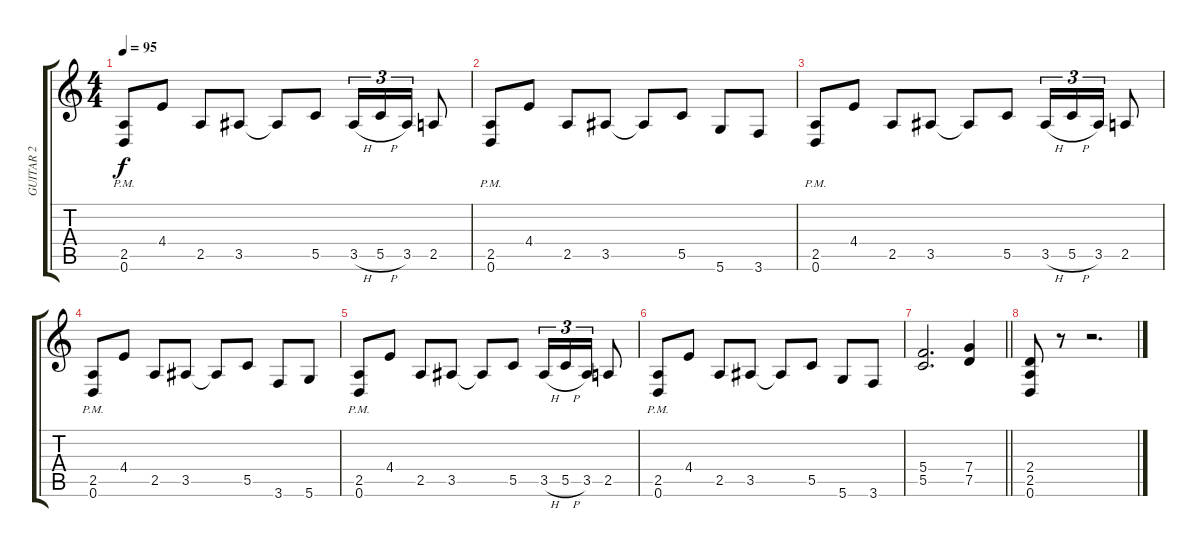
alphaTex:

\track ("GUITAR 2" "GUITAR 2") {instrument overdrivenguitar}
\staff {score tabs}
\tuning (D4 A3 F3 C3 G2 D2) {hide}
\ts (4 4)
\tempo 95
\clef g2
\ks c
(2.5{pm} 0.6{pm}).8{dy f} 4.4.8 2.5.8 3.5.8 3.5{t}.8 5.5.8 3.5{h}.16{tu (3 2)} 5.5{h}.16{tu (3 2)} 3.5.16{tu (3 2)} 2.5.8 |
(2.5{pm} 0.6{pm}).8 4.4.8 2.5.8 3.5.8 3.5{t}.8 5.5.8 5.6.8 3.6.8 |
(2.5{pm} 0.6{pm}).8 4.4.8 2.5.8 3.5.8 3.5{t}.8 5.5.8 3.5{h}.16{tu (3 2)} 5.5{h}.16{tu (3 2)} 3.5.16{tu (3 2)} 2.5.8 |
(2.5{pm} 0.6{pm}).8 4.4.8 2.5.8 3.5.8 3.5{t}.8 5.5.8 3.6.8 5.6.8 |
(2.5{pm} 0.6{pm}).8 4.4.8 2.5.8 3.5.8 3.5{t}.8 5.5.8 3.5{h}.16{tu (3 2)} 5.5{h}.16{tu (3 2)} 3.5.16{tu (3 2)} 2.5.8 |
(2.5{pm} 0.6{pm}).8 4.4.8 2.5.8 3.5.8 3.5{t}.8 5.5.8 5.6.8 3.6.8 |
\barLineRight lightlight
(5.4 5.5).2{d} (7.4 7.5).4 |
(2.4 2.5 0.6).8 r.8 r.2{d}
